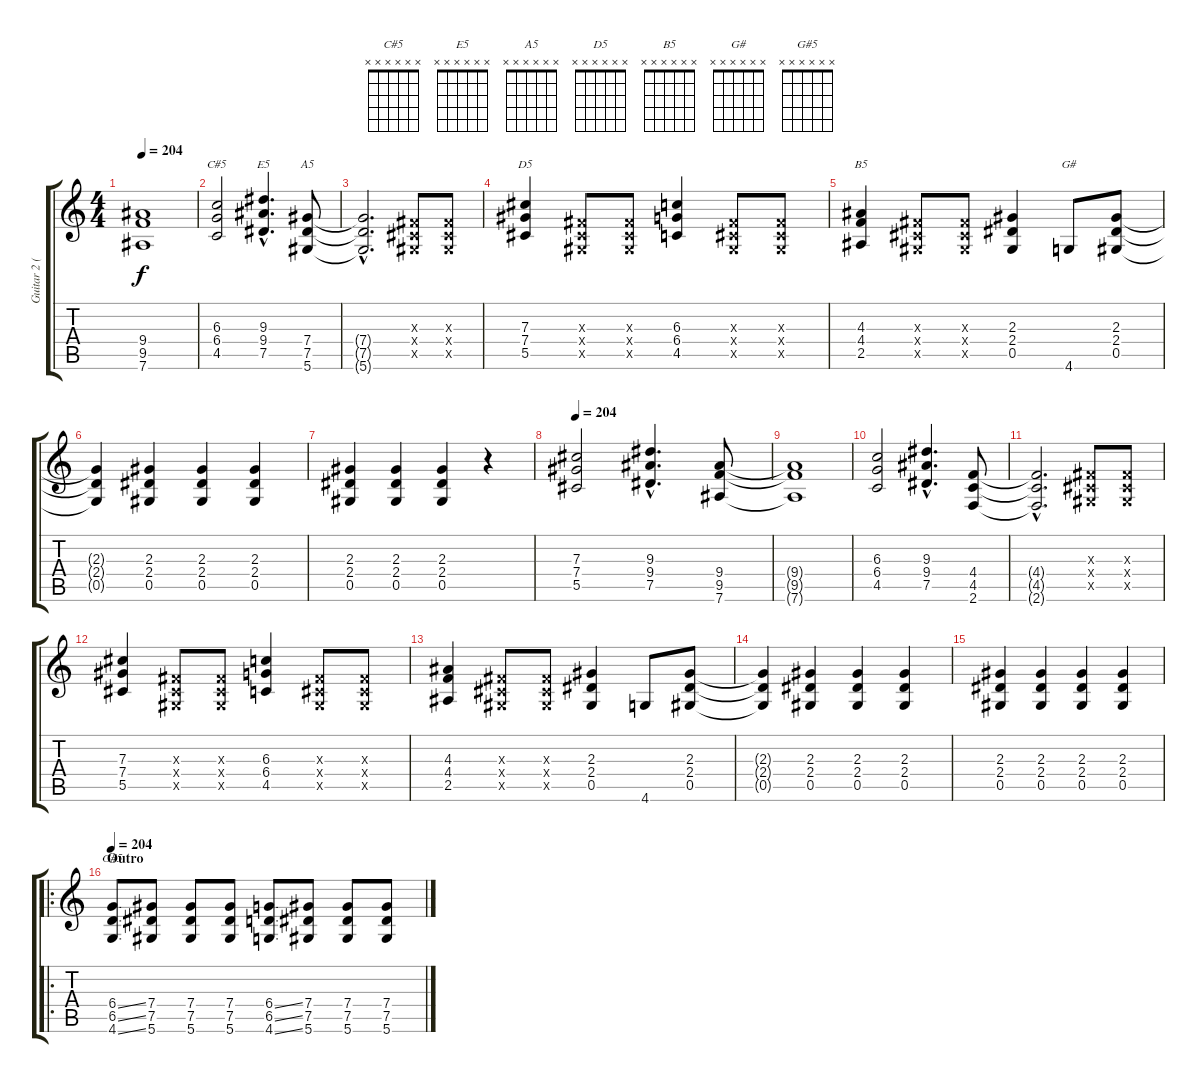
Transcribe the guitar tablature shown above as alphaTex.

\track ("Guitar 2 (Izzy)" "Guitar 2 (") {instrument overdrivenguitar}
\staff {score tabs}
\tuning (Eb4 Bb3 Gb3 Db3 Ab2 Eb2) {hide}
\chord ("C#5" x x x x x x)
\chord ("E5" x x x x x x)
\chord ("A5" x x x x x x)
\chord ("D5" x x x x x x)
\chord ("B5" x x x x x x)
\chord ("G#" x x x x x x)
\chord ("G#5" x x x x x x)
\ts (4 4)
\tempo 204
\clef g2
\ks c
(9.4{t} 9.5{t} 7.6{t}).1{dy f} |
(6.3 6.4 4.5).2{ch "C#5"} (9.3{hac} 9.4{hac} 7.5{hac}).4{d ch "E5"} (7.4 7.5 5.6).8{ch "A5"} |
(7.4{hac t} 7.5{hac t} 5.6{hac t}).2{d} (0.3{x} 0.4{x} 0.5{x}).8 (0.3{x} 0.4{x} 0.5{x}).8 |
(7.3 7.4 5.5).4{ch "D5"} (0.3{x} 0.4{x} 0.5{x}).8 (0.3{x} 0.4{x} 0.5{x}).8 (6.3 6.4 4.5).4 (0.3{x} 0.4{x} 0.5{x}).8 (0.3{x} 0.4{x} 0.5{x}).8 |
(4.3 4.4 2.5).4{ch "B5"} (0.3{x} 0.4{x} 0.5{x}).8 (0.3{x} 0.4{x} 0.5{x}).8 (2.3 2.4 0.5).4 4.6.8{ch "G#"} (2.3 2.4 0.5).8 |
(2.3{t} 2.4{t} 0.5{t}).4 (2.3 2.4 0.5).4 (2.3 2.4 0.5).4 (2.3 2.4 0.5).4 |
(2.3 2.4 0.5).4 (2.3 2.4 0.5).4 (2.3 2.4 0.5).4 r.4 |
\tempo 204
(7.3 7.4 5.5).2 (9.3{hac} 9.4{hac} 7.5{hac}).4{d} (9.4 9.5 7.6).8 |
(9.4{t} 9.5{t} 7.6{t}).1 |
(6.3 6.4 4.5).2 (9.3{hac} 9.4{hac} 7.5{hac}).4{d} (4.4 4.5 2.6).8 |
(4.4{hac t} 4.5{hac t} 2.6{hac t}).2{d} (0.3{x} 0.4{x} 0.5{x}).8 (0.3{x} 0.4{x} 0.5{x}).8 |
(7.3 7.4 5.5).4 (0.3{x} 0.4{x} 0.5{x}).8 (0.3{x} 0.4{x} 0.5{x}).8 (6.3 6.4 4.5).4 (0.3{x} 0.4{x} 0.5{x}).8 (0.3{x} 0.4{x} 0.5{x}).8 |
(4.3 4.4 2.5).4 (0.3{x} 0.4{x} 0.5{x}).8 (0.3{x} 0.4{x} 0.5{x}).8 (2.3 2.4 0.5).4 4.6.8 (2.3 2.4 0.5).8 |
(2.3{t} 2.4{t} 0.5{t}).4 (2.3 2.4 0.5).4 (2.3 2.4 0.5).4 (2.3 2.4 0.5).4 |
(2.3 2.4 0.5).4 (2.3 2.4 0.5).4 (2.3 2.4 0.5).4 (2.3 2.4 0.5).4 |
\ro
\section ("" "Outro")
\tempo 204
(6.4{ss} 6.5{ss} 4.6{ss}).8{ch "G#5"} (7.4 7.5 5.6).8 (7.4 7.5 5.6).8 (7.4 7.5 5.6).8 (6.4{ss} 6.5{ss} 4.6{ss}).8 (7.4 7.5 5.6).8 (7.4 7.5 5.6).8 (7.4 7.5 5.6).8
